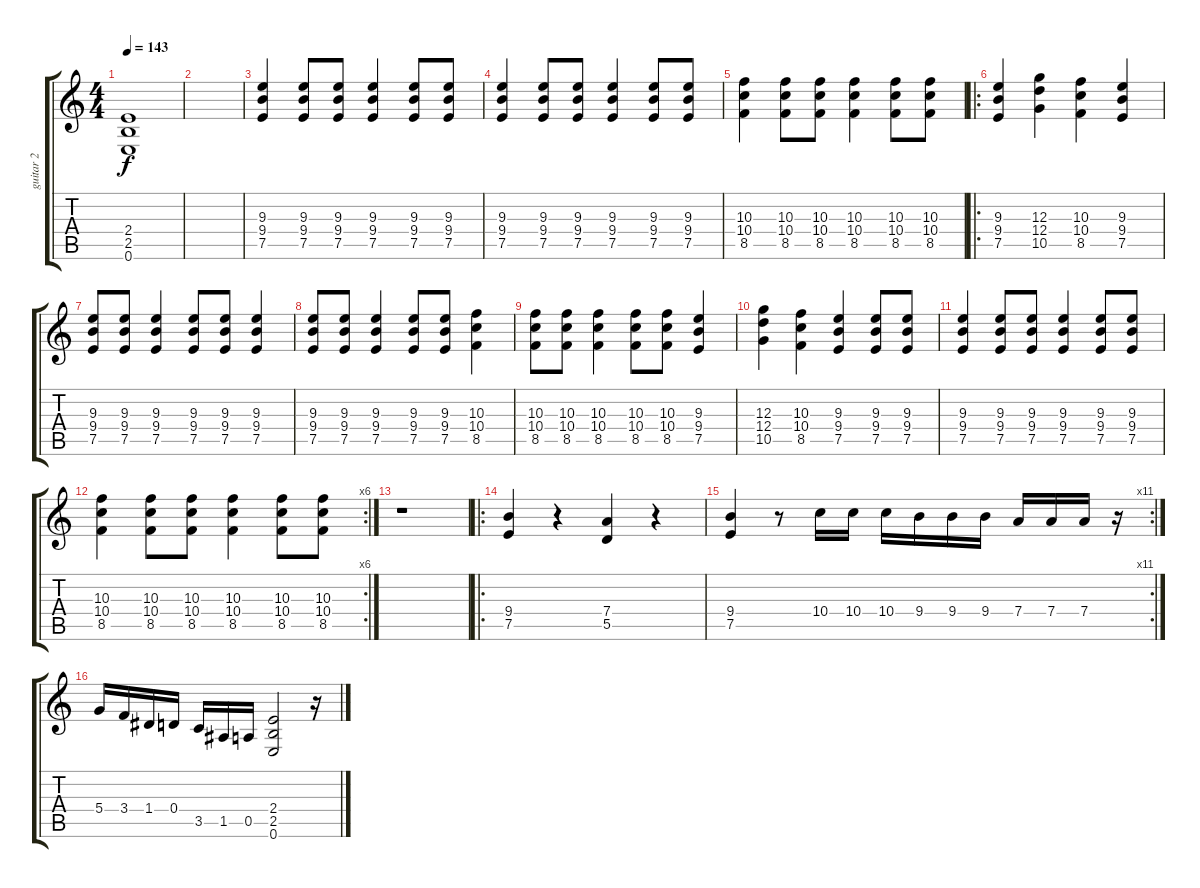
\track ("guitar 2" "guitar 2") {instrument overdrivenguitar}
\staff {score tabs}
\tuning (E4 B3 G3 D3 A2 E2) {hide}
\ts (4 4)
\tempo 143
\clef g2
\ks c
(2.4 2.5 0.6).1{dy f} |
|
(9.3 9.4 7.5).4 (9.3 9.4 7.5).8 (9.3 9.4 7.5).8 (9.3 9.4 7.5).4 (9.3 9.4 7.5).8 (9.3 9.4 7.5).8 |
(9.3 9.4 7.5).4 (9.3 9.4 7.5).8 (9.3 9.4 7.5).8 (9.3 9.4 7.5).4 (9.3 9.4 7.5).8 (9.3 9.4 7.5).8 |
(10.3 10.4 8.5).4 (10.3 10.4 8.5).8 (10.3 10.4 8.5).8 (10.3 10.4 8.5).4 (10.3 10.4 8.5).8 (10.3 10.4 8.5).8 |
\ro
(9.3 9.4 7.5).4 (12.3 12.4 10.5).4 (10.3 10.4 8.5).4 (9.3 9.4 7.5).4 |
(9.3 9.4 7.5).8 (9.3 9.4 7.5).8 (9.3 9.4 7.5).4 (9.3 9.4 7.5).8 (9.3 9.4 7.5).8 (9.3 9.4 7.5).4 |
(9.3 9.4 7.5).8 (9.3 9.4 7.5).8 (9.3 9.4 7.5).4 (9.3 9.4 7.5).8 (9.3 9.4 7.5).8 (10.3 10.4 8.5).4 |
(10.3 10.4 8.5).8 (10.3 10.4 8.5).8 (10.3 10.4 8.5).4 (10.3 10.4 8.5).8 (10.3 10.4 8.5).8 (9.3 9.4 7.5).4 |
(12.3 12.4 10.5).4 (10.3 10.4 8.5).4 (9.3 9.4 7.5).4 (9.3 9.4 7.5).8 (9.3 9.4 7.5).8 |
(9.3 9.4 7.5).4 (9.3 9.4 7.5).8 (9.3 9.4 7.5).8 (9.3 9.4 7.5).4 (9.3 9.4 7.5).8 (9.3 9.4 7.5).8 |
\rc 6
(10.3 10.4 8.5).4 (10.3 10.4 8.5).8 (10.3 10.4 8.5).8 (10.3 10.4 8.5).4 (10.3 10.4 8.5).8 (10.3 10.4 8.5).8 |
r.1 |
\ro
(9.4 7.5).4 r.4 (7.4 5.5).4 r.4 |
\rc 11
(9.4 7.5).4 r.8 10.4.16 10.4.16 10.4.16 9.4.16 9.4.16 9.4.16 7.4.16 7.4.16 7.4.16 r.16 |
5.4.16 3.4.16 1.4.16 0.4.16 3.5.16 1.5.16 0.5.16 (2.4 2.5 0.6).2 r.16
